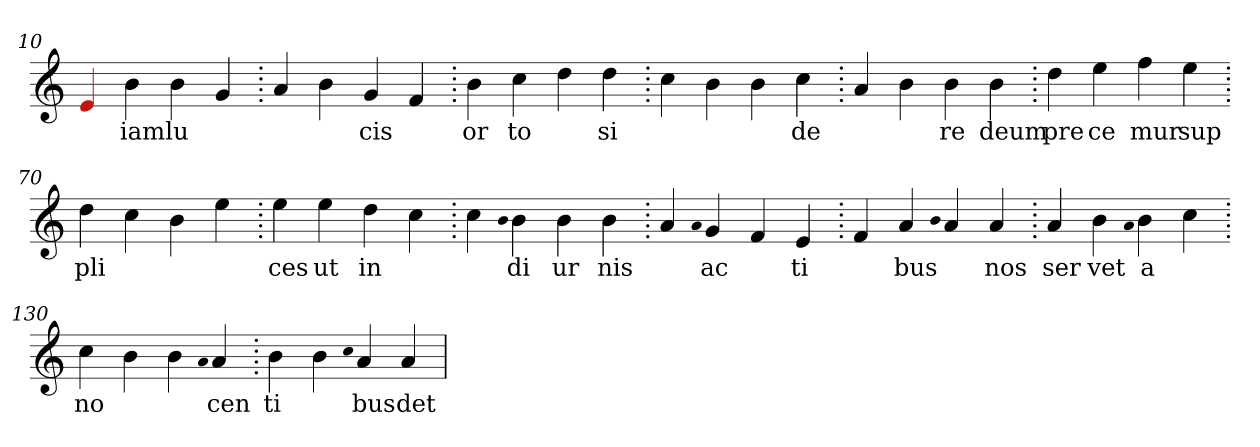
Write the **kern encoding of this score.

**kern	**text
*part1	*part1
*staff1	*staff1
*clefG2	*
=10.	=10.
4Re	.
4b	iam
4b	lu
4g	.
=20.	=20.
4a	.
4b	.
4g	cis
4f	.
=30.	=30.
4b	or
4cc	to
4dd	.
4dd	si
=40.	=40.
4cc	.
4b	.
4b	.
4cc	de
=50.	=50.
4a	.
4b	.
4b	re
4b	deum
=60.	=60.
4dd	pre
4ee	ce
4ff	mur
4ee	sup
=70.	=70.
4dd	pli
4cc	.
4b	.
4ee	.
=80.	=80.
4ee	ces
4ee	ut
4dd	in
4cc	.
=90.	=90.
4cc	.
qqb	.
4b	di
4b	ur
4b	nis
=100.	=100.
4a	.
qqa	.
4g	ac
4f	.
4e	ti
=110.	=110.
4f	.
4a	bus
qqb	.
4a	.
4a	nos
=120.	=120.
4a	ser
4b	vet
qqa	.
4b	a
4cc	.
=130.	=130.
4cc	no
4b	.
4b	.
qqa	.
4a	cen
=140.	=140.
4b	ti
4b	.
qqcc	.
4a	bus
4a	det
=	=
*-	*-
